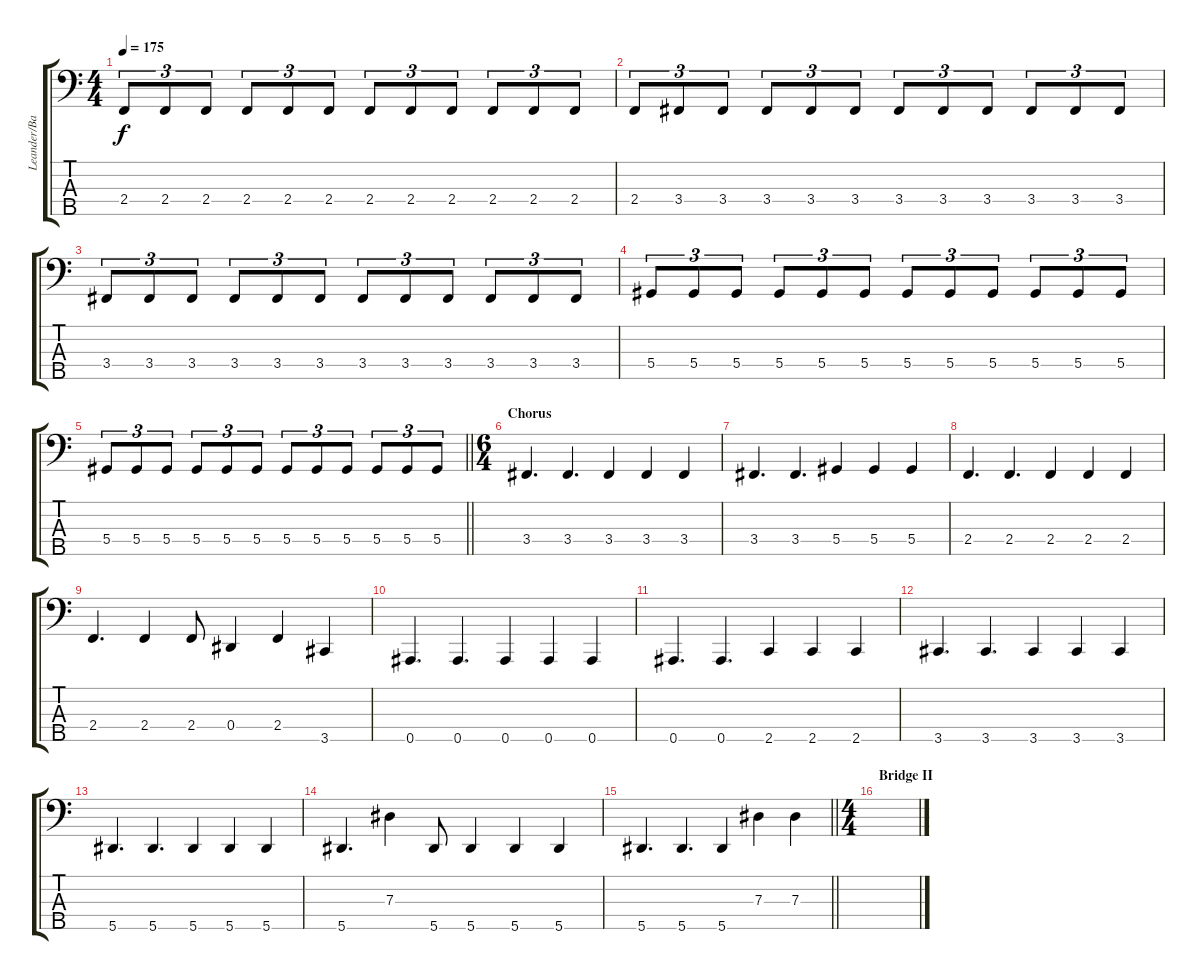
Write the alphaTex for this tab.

\track ("Leander/Bass" "Leander/Ba") {instrument electricbasspick}
\staff {score tabs}
\tuning (Gb2 Db2 Ab1 Eb1 Bb0) {hide}
\ts (4 4)
\tempo 175
\clef f4
\ks c
2.4.8{tu (3 2) dy f} 2.4.8{tu (3 2)} 2.4.8{tu (3 2)} 2.4.8{tu (3 2)} 2.4.8{tu (3 2)} 2.4.8{tu (3 2)} 2.4.8{tu (3 2)} 2.4.8{tu (3 2)} 2.4.8{tu (3 2)} 2.4.8{tu (3 2)} 2.4.8{tu (3 2)} 2.4.8{tu (3 2)} |
2.4.8{tu (3 2)} 3.4.8{tu (3 2)} 3.4.8{tu (3 2)} 3.4.8{tu (3 2)} 3.4.8{tu (3 2)} 3.4.8{tu (3 2)} 3.4.8{tu (3 2)} 3.4.8{tu (3 2)} 3.4.8{tu (3 2)} 3.4.8{tu (3 2)} 3.4.8{tu (3 2)} 3.4.8{tu (3 2)} |
3.4.8{tu (3 2)} 3.4.8{tu (3 2)} 3.4.8{tu (3 2)} 3.4.8{tu (3 2)} 3.4.8{tu (3 2)} 3.4.8{tu (3 2)} 3.4.8{tu (3 2)} 3.4.8{tu (3 2)} 3.4.8{tu (3 2)} 3.4.8{tu (3 2)} 3.4.8{tu (3 2)} 3.4.8{tu (3 2)} |
5.4.8{tu (3 2)} 5.4.8{tu (3 2)} 5.4.8{tu (3 2)} 5.4.8{tu (3 2)} 5.4.8{tu (3 2)} 5.4.8{tu (3 2)} 5.4.8{tu (3 2)} 5.4.8{tu (3 2)} 5.4.8{tu (3 2)} 5.4.8{tu (3 2)} 5.4.8{tu (3 2)} 5.4.8{tu (3 2)} |
\barLineRight lightlight
5.4.8{tu (3 2)} 5.4.8{tu (3 2)} 5.4.8{tu (3 2)} 5.4.8{tu (3 2)} 5.4.8{tu (3 2)} 5.4.8{tu (3 2)} 5.4.8{tu (3 2)} 5.4.8{tu (3 2)} 5.4.8{tu (3 2)} 5.4.8{tu (3 2)} 5.4.8{tu (3 2)} 5.4.8{tu (3 2)} |
\ts (6 4)
\section ("" "Chorus")
3.4.4{d} 3.4.4{d} 3.4.4 3.4.4 3.4.4 |
3.4.4{d} 3.4.4{d} 5.4.4 5.4.4 5.4.4 |
2.4.4{d} 2.4.4{d} 2.4.4 2.4.4 2.4.4 |
2.4.4{d} 2.4.4 2.4.8 0.4.4 2.4.4 3.5.4 |
0.5.4{d} 0.5.4{d} 0.5.4 0.5.4 0.5.4 |
0.5.4{d} 0.5.4{d} 2.5.4 2.5.4 2.5.4 |
3.5.4{d} 3.5.4{d} 3.5.4 3.5.4 3.5.4 |
5.5.4{d} 5.5.4{d} 5.5.4 5.5.4 5.5.4 |
5.5.4{d} 7.3.4 5.5.8 5.5.4 5.5.4 5.5.4 |
\barLineRight lightlight
5.5.4{d} 5.5.4{d} 5.5.4 7.3.4 7.3.4 |
\ts (4 4)
\section ("" "Bridge II")
